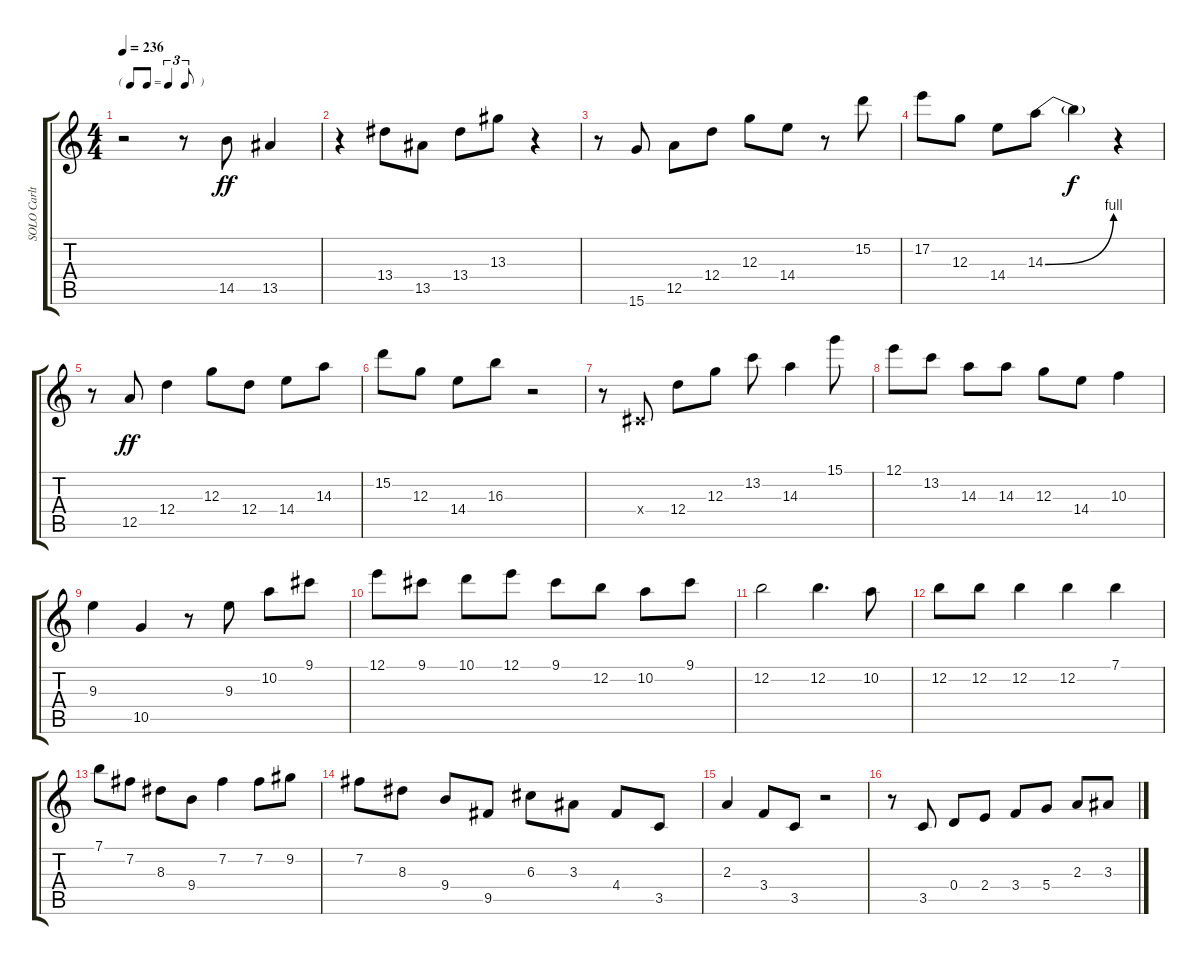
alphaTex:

\track ("SOLO Carlton" "SOLO Carlt") {instrument acousticguitarnylon}
\staff {score tabs}
\tuning (E4 B3 G3 D3 A2 E2) {hide}
\ts (4 4)
\tf triplet8th
\tempo 236
\clef g2
\ks c
r.2{dy ff} r.8 14.5.8 13.5.4 |
r.4 13.4.8 13.5.8 13.4.8 13.3.8 r.4 |
r.8 15.6.8 12.5.8 12.4.8 12.3.8 14.4.8 r.8 15.2.8 |
17.2.8 12.3.8 14.4.8 14.3{be (bend 0 0 60 4)}.8 14.3{t}.4{dy f} r.4 |
r.8 12.5.8{dy ff} 12.4.4 12.3.8 12.4.8 14.4.8 14.3.8 |
15.2.8 12.3.8 14.4.8 16.3.8 r.2 |
r.8 -1.4{x}.8 12.4.8 12.3.8 13.2.8 14.3.4 15.1.8 |
12.1.8 13.2.8 14.3.8 14.3.8 12.3.8 14.4.8 10.3.4 |
9.3.4 10.5.4 r.8 9.3.8 10.2.8 9.1.8 |
12.1.8 9.1.8 10.1.8 12.1.8 9.1.8 12.2.8 10.2.8 9.1.8 |
12.2.2 12.2.4{d} 10.2.8 |
12.2.8 12.2.8 12.2.4 12.2.4 7.1.4 |
7.1.8 7.2.8 8.3.8 9.4.8 7.2.4 7.2.8 9.2.8 |
7.2.8 8.3.8 9.4.8 9.5.8 6.3.8 3.3.8 4.4.8 3.5.8 |
2.3.4 3.4.8 3.5.8 r.2 |
r.8 3.5.8 0.4.8 2.4.8 3.4.8 5.4.8 2.3.8 3.3.8
